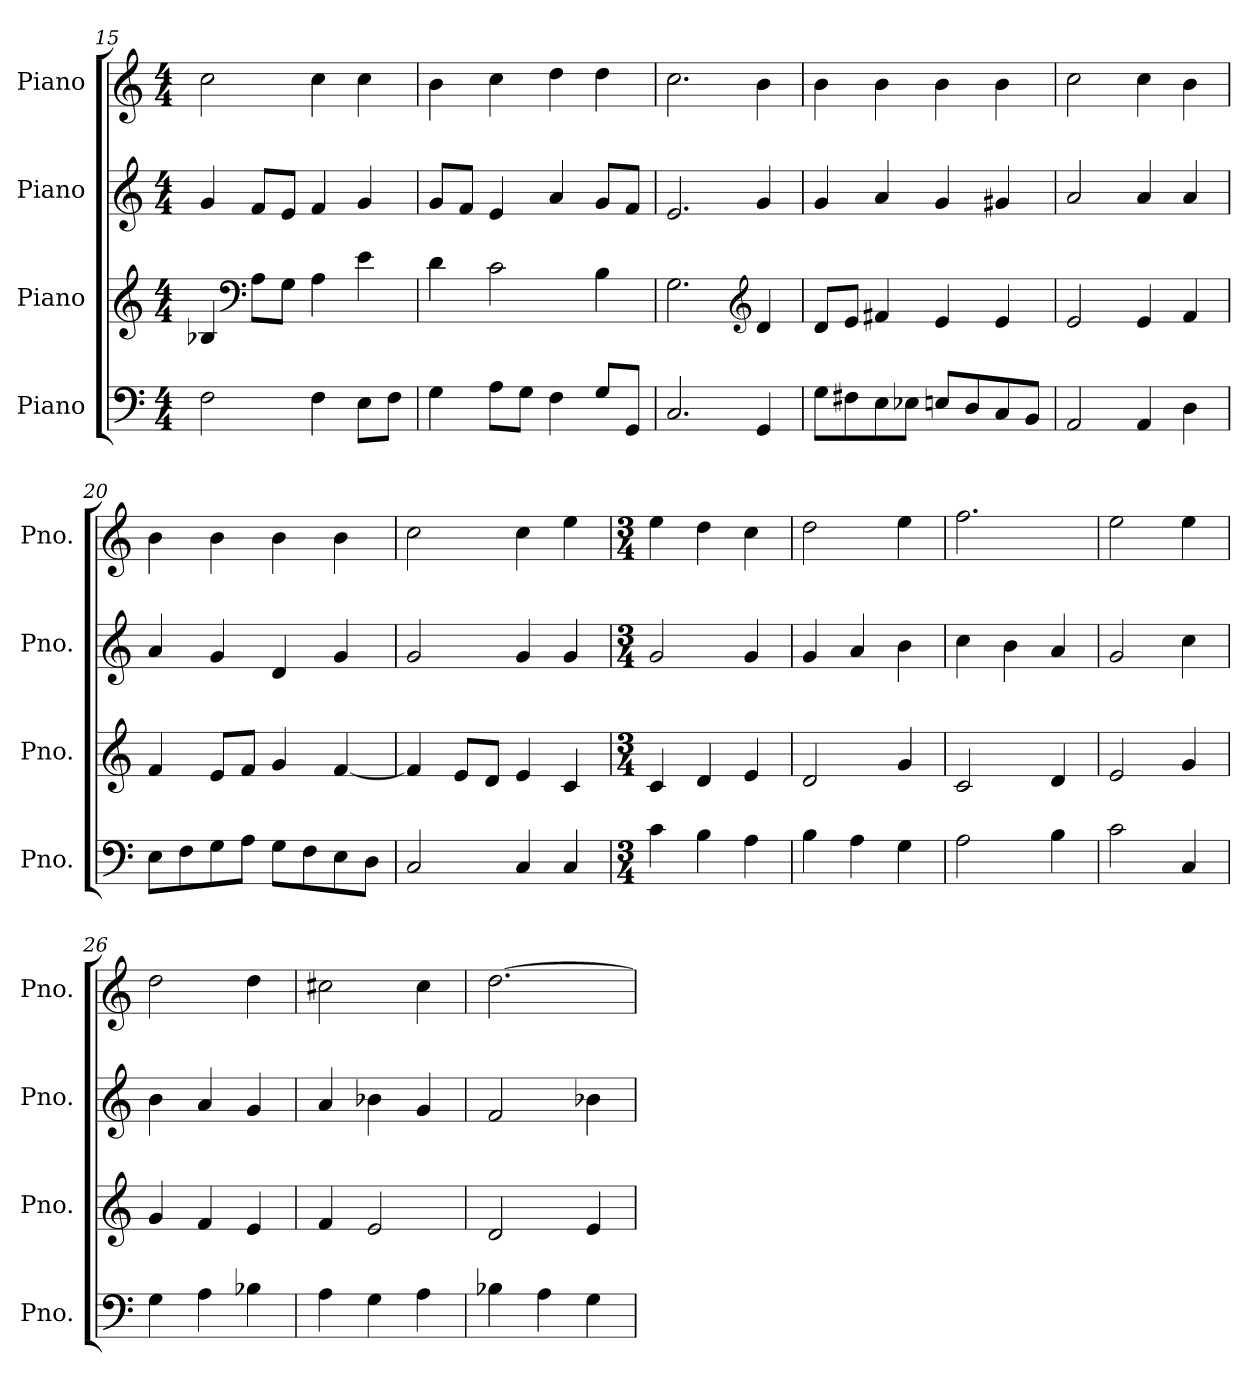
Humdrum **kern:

**kern	**kern	**kern	**kern
*part4	*part3	*part2	*part1
*staff4	*staff3	*staff2	*staff1
*I"Piano	*I"Piano	*I"Piano	*I"Piano
*I'Pno.	*I'Pno.	*I'Pno.	*I'Pno.
*clefF4	*clefG2	*clefG2	*clefG2
*k[]	*k[]	*k[]	*k[]
*M4/4	*M4/4	*M4/4	*M4/4
=15	=15	=15	=15
2F\	4B-X/	4g/	2cc\
*	*clefF4	*	*
.	8A\L	8f/L	.
.	8G\J	8e/J	.
4F\	4A\	4f/	4cc\
8E\L	4e\	4g/	4cc\
8F\J	.	.	.
!!LO:PB:g=z
=16	=16	=16	=16
4G\	4d\	8g/L	4b\
.	.	8f/J	.
8A\L	2c\	4e/	4cc\
8G\J	.	.	.
4F\	.	4a/	4dd\
8G/L	4B\	8g/L	4dd\
8GG/J	.	8f/J	.
=17	=17	=17	=17
2.C/	2.G\	2.e/	2.cc\
*	*clefG2	*	*
4GG/	4d/	4g/	4b\
=18	=18	=18	=18
8G\L	8d/L	4g/	4b\
8F#X\	8e/J	.	.
8E\	4f#X/	4a/	4b\
8E-X\J	.	.	.
8En/L	4e/	4g/	4b\
8D/	.	.	.
8C/	4e/	4g#X/	4b\
8BB/J	.	.	.
=19	=19	=19	=19
2AA/	2e/	2a/	2cc\
4AA/	4e/	4a/	4cc\
4D\	4f/	4a/	4b\
=20	=20	=20	=20
8E\L	4f/	4a/	4b\
8F\	.	.	.
8G\	8e/L	4g/	4b\
8A\J	8f/J	.	.
8G\L	4g/	4d/	4b\
8F\	.	.	.
8E\	[4f/	4g/	4b\
8D\J	.	.	.
=21	=21	=21	=21
2C/	4f/]	2g/	2cc\
.	8e/L	.	.
.	8d/J	.	.
4C/	4e/	4g/	4cc\
4C/	4c/	4g/	4ee\
!!LO:LB:g=z
=22	=22	=22	=22
*M3/4	*M3/4	*M3/4	*M3/4
4c\	4c/	2g/	4ee\
4B\	4d/	.	4dd\
4A\	4e/	4g/	4cc\
=23	=23	=23	=23
4B\	2d/	4g/	2dd\
4A\	.	4a/	.
4G\	4g/	4b\	4ee\
=24	=24	=24	=24
2A\	2c/	4cc\	2.ff\
.	.	4b\	.
4B\	4d/	4a/	.
=25	=25	=25	=25
2c\	2e/	2g/	2ee\
4C/	4g/	4cc\	4ee\
=26	=26	=26	=26
4G\	4g/	4b\	2dd\
4A\	4f/	4a/	.
4B-X\	4e/	4g/	4dd\
=27	=27	=27	=27
4A\	4f/	4a/	2cc#X\
4G\	2e/	4b-X\	.
4A\	.	4g/	4cc#\
=28	=28	=28	=28
4B-X\	2d/	2f/	[2.dd\
4A\	.	.	.
4G\	4e/	4b-X\	.
=	=	=	=
*-	*-	*-	*-
